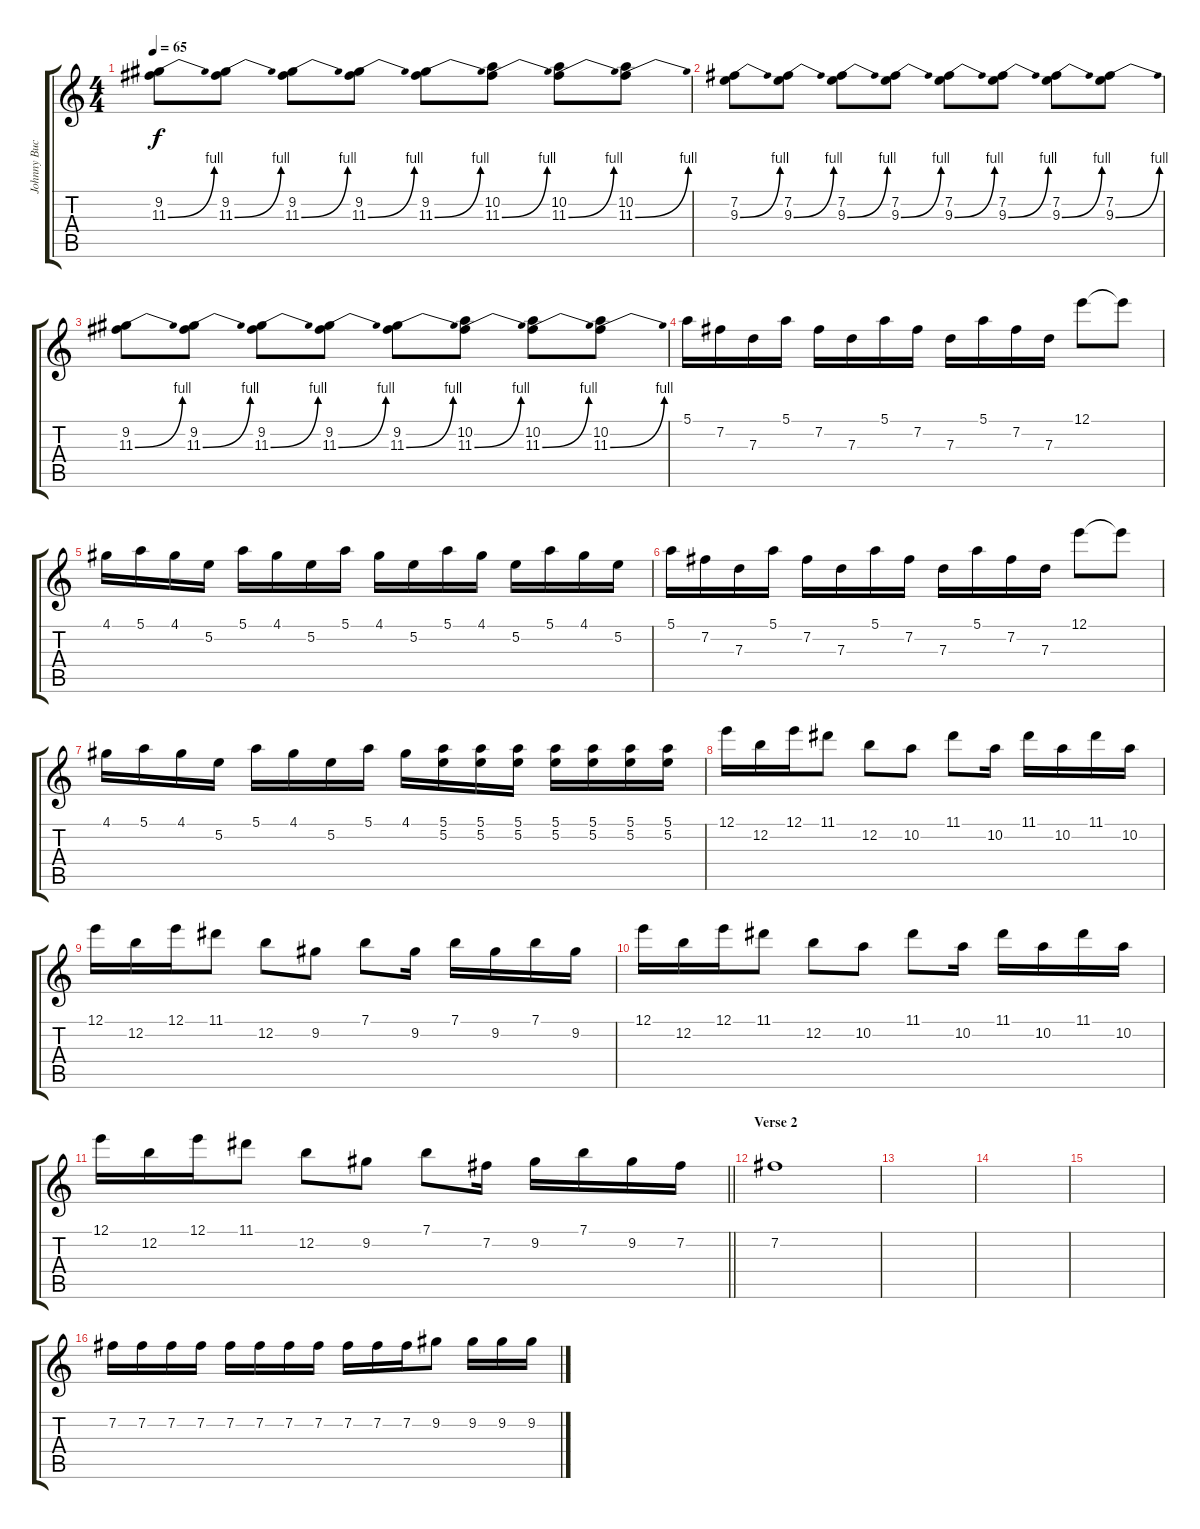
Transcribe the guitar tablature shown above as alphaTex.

\track ("Johnny Buckland-Lead Guitar" "Johnny Buc") {instrument overdrivenguitar}
\staff {score tabs}
\tuning (E4 B3 G3 D3 A2 E2) {hide}
\ts (4 4)
\tempo 65
\clef g2
\ks c
(9.2 11.3{be (bend 0 0 60 4)}).8{dy f} (9.2 11.3{be (bend 0 0 60 4)}).8 (9.2 11.3{be (bend 0 0 60 4)}).8 (9.2 11.3{be (bend 0 0 60 4)}).8 (9.2 11.3{be (bend 0 0 60 4)}).8 (10.2 11.3{be (bend 0 0 60 4)}).8 (10.2 11.3{be (bend 0 0 60 4)}).8 (10.2 11.3{be (bend 0 0 60 4)}).8 |
(7.2 9.3{be (bend 0 0 60 4)}).8{volume 13} (7.2 9.3{be (bend 0 0 60 4)}).8 (7.2 9.3{be (bend 0 0 60 4)}).8 (7.2 9.3{be (bend 0 0 60 4)}).8 (7.2 9.3{be (bend 0 0 60 4)}).8 (7.2 9.3{be (bend 0 0 60 4)}).8 (7.2 9.3{be (bend 0 0 60 4)}).8 (7.2 9.3{be (bend 0 0 60 4)}).8 |
(9.2 11.3{be (bend 0 0 60 4)}).8 (9.2 11.3{be (bend 0 0 60 4)}).8 (9.2 11.3{be (bend 0 0 60 4)}).8 (9.2 11.3{be (bend 0 0 60 4)}).8 (9.2 11.3{be (bend 0 0 60 4)}).8 (10.2 11.3{be (bend 0 0 60 4)}).8 (10.2 11.3{be (bend 0 0 60 4)}).8 (10.2 11.3{be (bend 0 0 60 4)}).8 |
5.1.16 7.2.16 7.3.16 5.1.16 7.2.16 7.3.16 5.1.16 7.2.16 7.3.16 5.1.16 7.2.16 7.3.16 12.1.8 12.1{t}.8 |
4.1.16 5.1.16 4.1.16 5.2.16 5.1.16 4.1.16 5.2.16 5.1.16 4.1.16 5.2.16 5.1.16 4.1.16 5.2.16 5.1.16 4.1.16 5.2.16 |
5.1.16 7.2.16 7.3.16 5.1.16 7.2.16 7.3.16 5.1.16 7.2.16 7.3.16 5.1.16 7.2.16 7.3.16 12.1.8 12.1{t}.8 |
4.1.16 5.1.16 4.1.16 5.2.16 5.1.16 4.1.16 5.2.16 5.1.16 4.1.16 (5.1 5.2).16 (5.1 5.2).16 (5.1 5.2).16 (5.1 5.2).16 (5.1 5.2).16 (5.1 5.2).16 (5.1 5.2).16 |
12.1.16 12.2.16 12.1.16 11.1.8 12.2.8 10.2.8 11.1.8 10.2.16 11.1.16 10.2.16 11.1.16 10.2.16 |
12.1.16 12.2.16 12.1.16 11.1.8 12.2.8 9.2.8 7.1.8 9.2.16 7.1.16 9.2.16 7.1.16 9.2.16 |
12.1.16 12.2.16 12.1.16 11.1.8 12.2.8 10.2.8 11.1.8 10.2.16 11.1.16 10.2.16 11.1.16 10.2.16 |
\barLineRight lightlight
12.1.16 12.2.16 12.1.16 11.1.8 12.2.8 9.2.8 7.1.8 7.2.16 9.2.16 7.1.16 9.2.16 7.2.16 |
\section ("" "Verse 2")
7.2.1 |
|
|
|
7.2.16 7.2.16 7.2.16 7.2.16 7.2.16 7.2.16 7.2.16 7.2.16 7.2.16 7.2.16 7.2.16 9.2.8 9.2.16 9.2.16 9.2.16
